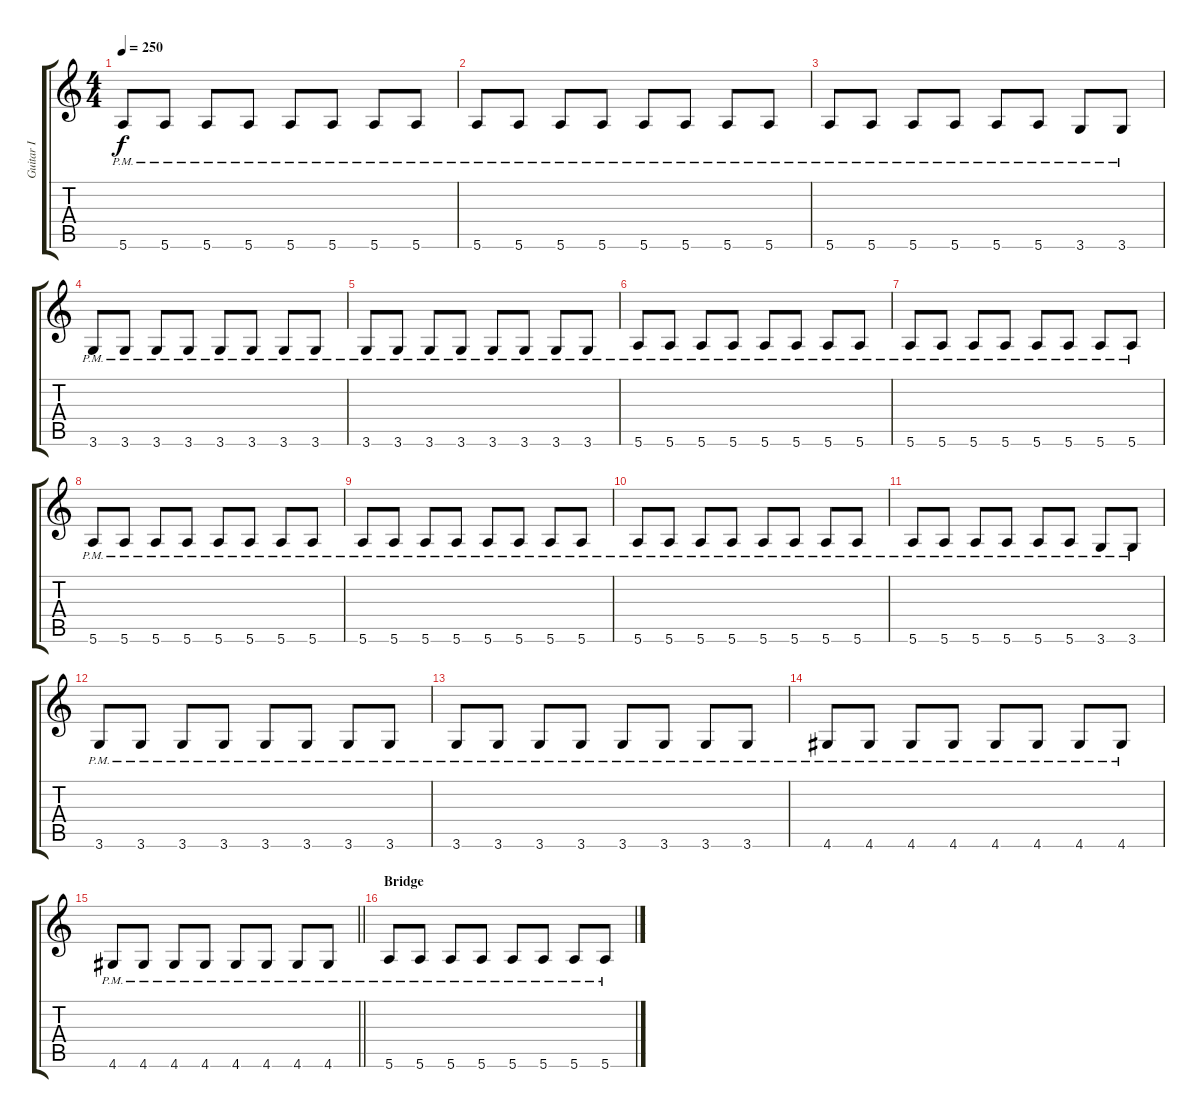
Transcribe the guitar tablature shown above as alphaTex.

\track ("Guitar I" "Guitar I") {instrument overdrivenguitar}
\staff {score tabs}
\tuning (E4 B3 G3 D3 A2 E2) {hide}
\ts (4 4)
\tempo 250
\clef g2
\ks c
5.6{pm}.8{dy f} 5.6{pm}.8 5.6{pm}.8 5.6{pm}.8 5.6{pm}.8 5.6{pm}.8 5.6{pm}.8 5.6{pm}.8 |
5.6{pm}.8 5.6{pm}.8 5.6{pm}.8 5.6{pm}.8 5.6{pm}.8 5.6{pm}.8 5.6{pm}.8 5.6{pm}.8 |
5.6{pm}.8 5.6{pm}.8 5.6{pm}.8 5.6{pm}.8 5.6{pm}.8 5.6{pm}.8 3.6{pm}.8 3.6{pm}.8 |
3.6{pm}.8 3.6{pm}.8 3.6{pm}.8 3.6{pm}.8 3.6{pm}.8 3.6{pm}.8 3.6{pm}.8 3.6{pm}.8 |
3.6{pm}.8 3.6{pm}.8 3.6{pm}.8 3.6{pm}.8 3.6{pm}.8 3.6{pm}.8 3.6{pm}.8 3.6{pm}.8 |
5.6{pm}.8 5.6{pm}.8 5.6{pm}.8 5.6{pm}.8 5.6{pm}.8 5.6{pm}.8 5.6{pm}.8 5.6{pm}.8 |
5.6{pm}.8 5.6{pm}.8 5.6{pm}.8 5.6{pm}.8 5.6{pm}.8 5.6{pm}.8 5.6{pm}.8 5.6{pm}.8 |
5.6{pm}.8 5.6{pm}.8 5.6{pm}.8 5.6{pm}.8 5.6{pm}.8 5.6{pm}.8 5.6{pm}.8 5.6{pm}.8 |
5.6{pm}.8 5.6{pm}.8 5.6{pm}.8 5.6{pm}.8 5.6{pm}.8 5.6{pm}.8 5.6{pm}.8 5.6{pm}.8 |
5.6{pm}.8 5.6{pm}.8 5.6{pm}.8 5.6{pm}.8 5.6{pm}.8 5.6{pm}.8 5.6{pm}.8 5.6{pm}.8 |
5.6{pm}.8 5.6{pm}.8 5.6{pm}.8 5.6{pm}.8 5.6{pm}.8 5.6{pm}.8 3.6{pm}.8 3.6{pm}.8 |
3.6{pm}.8 3.6{pm}.8 3.6{pm}.8 3.6{pm}.8 3.6{pm}.8 3.6{pm}.8 3.6{pm}.8 3.6{pm}.8 |
3.6{pm}.8 3.6{pm}.8 3.6{pm}.8 3.6{pm}.8 3.6{pm}.8 3.6{pm}.8 3.6{pm}.8 3.6{pm}.8 |
4.6{pm}.8 4.6{pm}.8 4.6{pm}.8 4.6{pm}.8 4.6{pm}.8 4.6{pm}.8 4.6{pm}.8 4.6{pm}.8 |
\barLineRight lightlight
4.6{pm}.8 4.6{pm}.8 4.6{pm}.8 4.6{pm}.8 4.6{pm}.8 4.6{pm}.8 4.6{pm}.8 4.6{pm}.8 |
\section ("" "Bridge")
5.6{pm}.8 5.6{pm}.8 5.6{pm}.8 5.6{pm}.8 5.6{pm}.8 5.6{pm}.8 5.6{pm}.8 5.6{pm}.8
